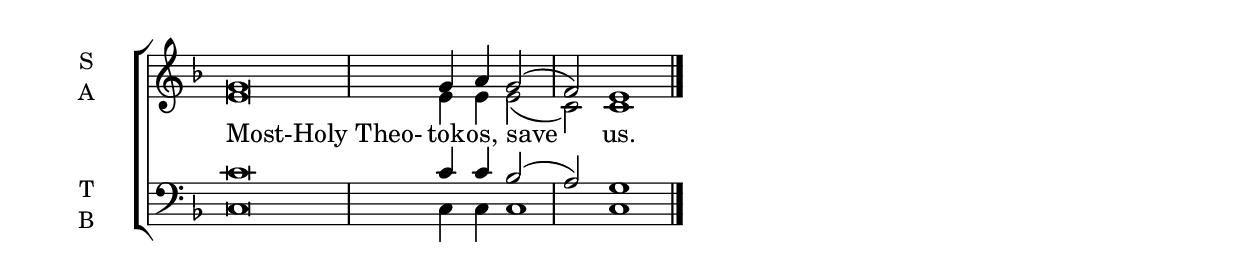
\version "2.18.2"

% Provide an easy way to group a bunch of text together on a breve
% http://lilypond.org/doc/v2.18/Documentation/notation/working-with-ancient-music_002d_002dscenarios-and-solutions
recite = \once \override LyricText.self-alignment-X = #-1

\defineBarLine "invisible" #'("" "" "")
global = {
  \time 6/4 % Not used, Time_signature_engraver is removed from layout
  \key f \major
  \set Timing.defaultBarType = "invisible" %% Only put bar lines where I say
}

lyricText = \lyricmode         { \recite "Most-Holy Theo-" tok -- os, save      us. }
soprano = \relative f'  {\global g\breve                   g4      a  g2(   f)  e1 \bar "|."}
alto    = \relative g'  {\global e\breve                   e4      e  e2(   c)  c1}
tenor   = \relative c'  {\global c\breve                   c4      c  bes2( a)  g1}
bass    = \relative c   {\global c\breve                   c4      c  c1        c1}


\score {
  \new ChoirStaff <<
    \new Staff \with {
      midiInstrument = "choir aahs"
      instrumentName = \markup \center-column { S A }
    } <<
      \new Voice = "soprano" { \voiceOne \soprano }
      \new Voice = "alto" { \voiceTwo \alto }
    >>
    \new Lyrics \with {
      \override VerticalAxisGroup #'staff-affinity = #CENTER
    } \lyricsto "soprano" \lyricText

    \new Staff \with {
      midiInstrument = "choir aahs"
      instrumentName = \markup \center-column { T B }
      } <<
        \clef bass
        \new Voice = "tenor" { \voiceOne \tenor }
        \new Voice = "bass" { \voiceTwo \bass }
    >>
  >>
  \layout {
    \context {
      \Staff
      \remove "Time_signature_engraver"
    }
    \context {
      \Score
      \omit BarNumber
    }
  }
  \midi { \tempo 4 = 150
          \context {
            \Voice
            \remove "Dynamic_performer"
    }
  }
}
